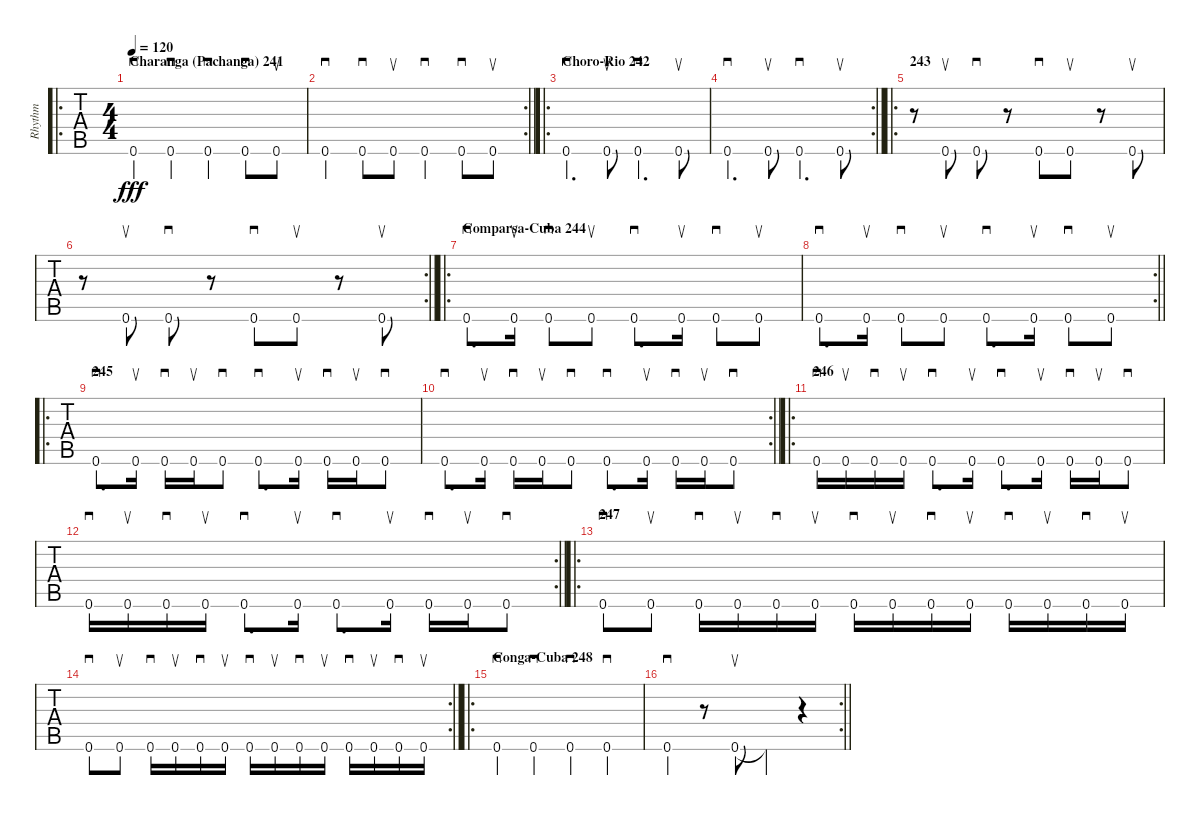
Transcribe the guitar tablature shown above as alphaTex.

\track ("Rhythm" "Rhythm") {instrument acousticguitarsteel}
\staff {tabs}
\tuning (E4 B3 G3 D3 A2 E2) {hide}
\ro
\ts (4 4)
\section ("" "Charanga (Pachanga) 241")
\tempo 120
\clef g2
\ks c
0.6.4{sd dy fff} 0.6.4{sd} 0.6.4{sd} 0.6.8{sd} 0.6.8{su} |
\rc 2
\barLineRight lightlight
0.6.4{sd} 0.6.8{sd} 0.6.8{su} 0.6.4{sd} 0.6.8{sd} 0.6.8{su} |
\ro
\section ("" "Choro-Rio 242")
0.6.4{d sd} 0.6.8{su} 0.6.4{d sd} 0.6.8{su} |
\rc 2
\barLineRight lightlight
0.6.4{d sd} 0.6.8{su} 0.6.4{d sd} 0.6.8{su} |
\ro
\section ("" "243")
r.8 0.6.8{su} 0.6.8{sd} r.8 0.6.8{sd} 0.6.8{su} r.8 0.6.8{su} |
\rc 2
\barLineRight lightlight
r.8 0.6.8{su} 0.6.8{sd} r.8 0.6.8{sd} 0.6.8{su} r.8 0.6.8{su} |
\ro
\section ("" "Comparsa-Cuba 244")
0.6.8{d sd} 0.6.16{su} 0.6.8{sd} 0.6.8{su} 0.6.8{d sd} 0.6.16{su} 0.6.8{sd} 0.6.8{su} |
\rc 2
\barLineRight lightlight
0.6.8{d sd} 0.6.16{su} 0.6.8{sd} 0.6.8{su} 0.6.8{d sd} 0.6.16{su} 0.6.8{sd} 0.6.8{su} |
\ro
\section ("" "245")
0.6.8{d sd} 0.6.16{su} 0.6.16{sd} 0.6.16{su} 0.6.8{sd} 0.6.8{d sd} 0.6.16{su} 0.6.16{sd} 0.6.16{su} 0.6.8{sd} |
\rc 2
\barLineRight lightlight
0.6.8{d sd} 0.6.16{su} 0.6.16{sd} 0.6.16{su} 0.6.8{sd} 0.6.8{d sd} 0.6.16{su} 0.6.16{sd} 0.6.16{su} 0.6.8{sd} |
\ro
\section ("" "246")
0.6.16{sd} 0.6.16{su} 0.6.16{sd} 0.6.16{su} 0.6.8{d sd} 0.6.16{su} 0.6.8{d sd} 0.6.16{su} 0.6.16{sd} 0.6.16{su} 0.6.8{sd} |
\rc 2
\barLineRight lightlight
0.6.16{sd} 0.6.16{su} 0.6.16{sd} 0.6.16{su} 0.6.8{d sd} 0.6.16{su} 0.6.8{d sd} 0.6.16{su} 0.6.16{sd} 0.6.16{su} 0.6.8{sd} |
\ro
\section ("" "247")
0.6.8{sd} 0.6.8{su} 0.6.16{sd} 0.6.16{su} 0.6.16{sd} 0.6.16{su} 0.6.16{sd} 0.6.16{su} 0.6.16{sd} 0.6.16{su} 0.6.16{sd} 0.6.16{su} 0.6.16{sd} 0.6.16{su} |
\rc 2
\barLineRight lightlight
0.6.8{sd} 0.6.8{su} 0.6.16{sd} 0.6.16{su} 0.6.16{sd} 0.6.16{su} 0.6.16{sd} 0.6.16{su} 0.6.16{sd} 0.6.16{su} 0.6.16{sd} 0.6.16{su} 0.6.16{sd} 0.6.16{su} |
\ro
\section ("" "Conga-Cuba 248")
0.6.4{sd} 0.6.4{sd} 0.6.4{sd} 0.6.4{sd} |
\rc 2
\barLineRight lightlight
0.6.4{sd} r.8 0.6.8{su} 0.6{t}.4 r.4
